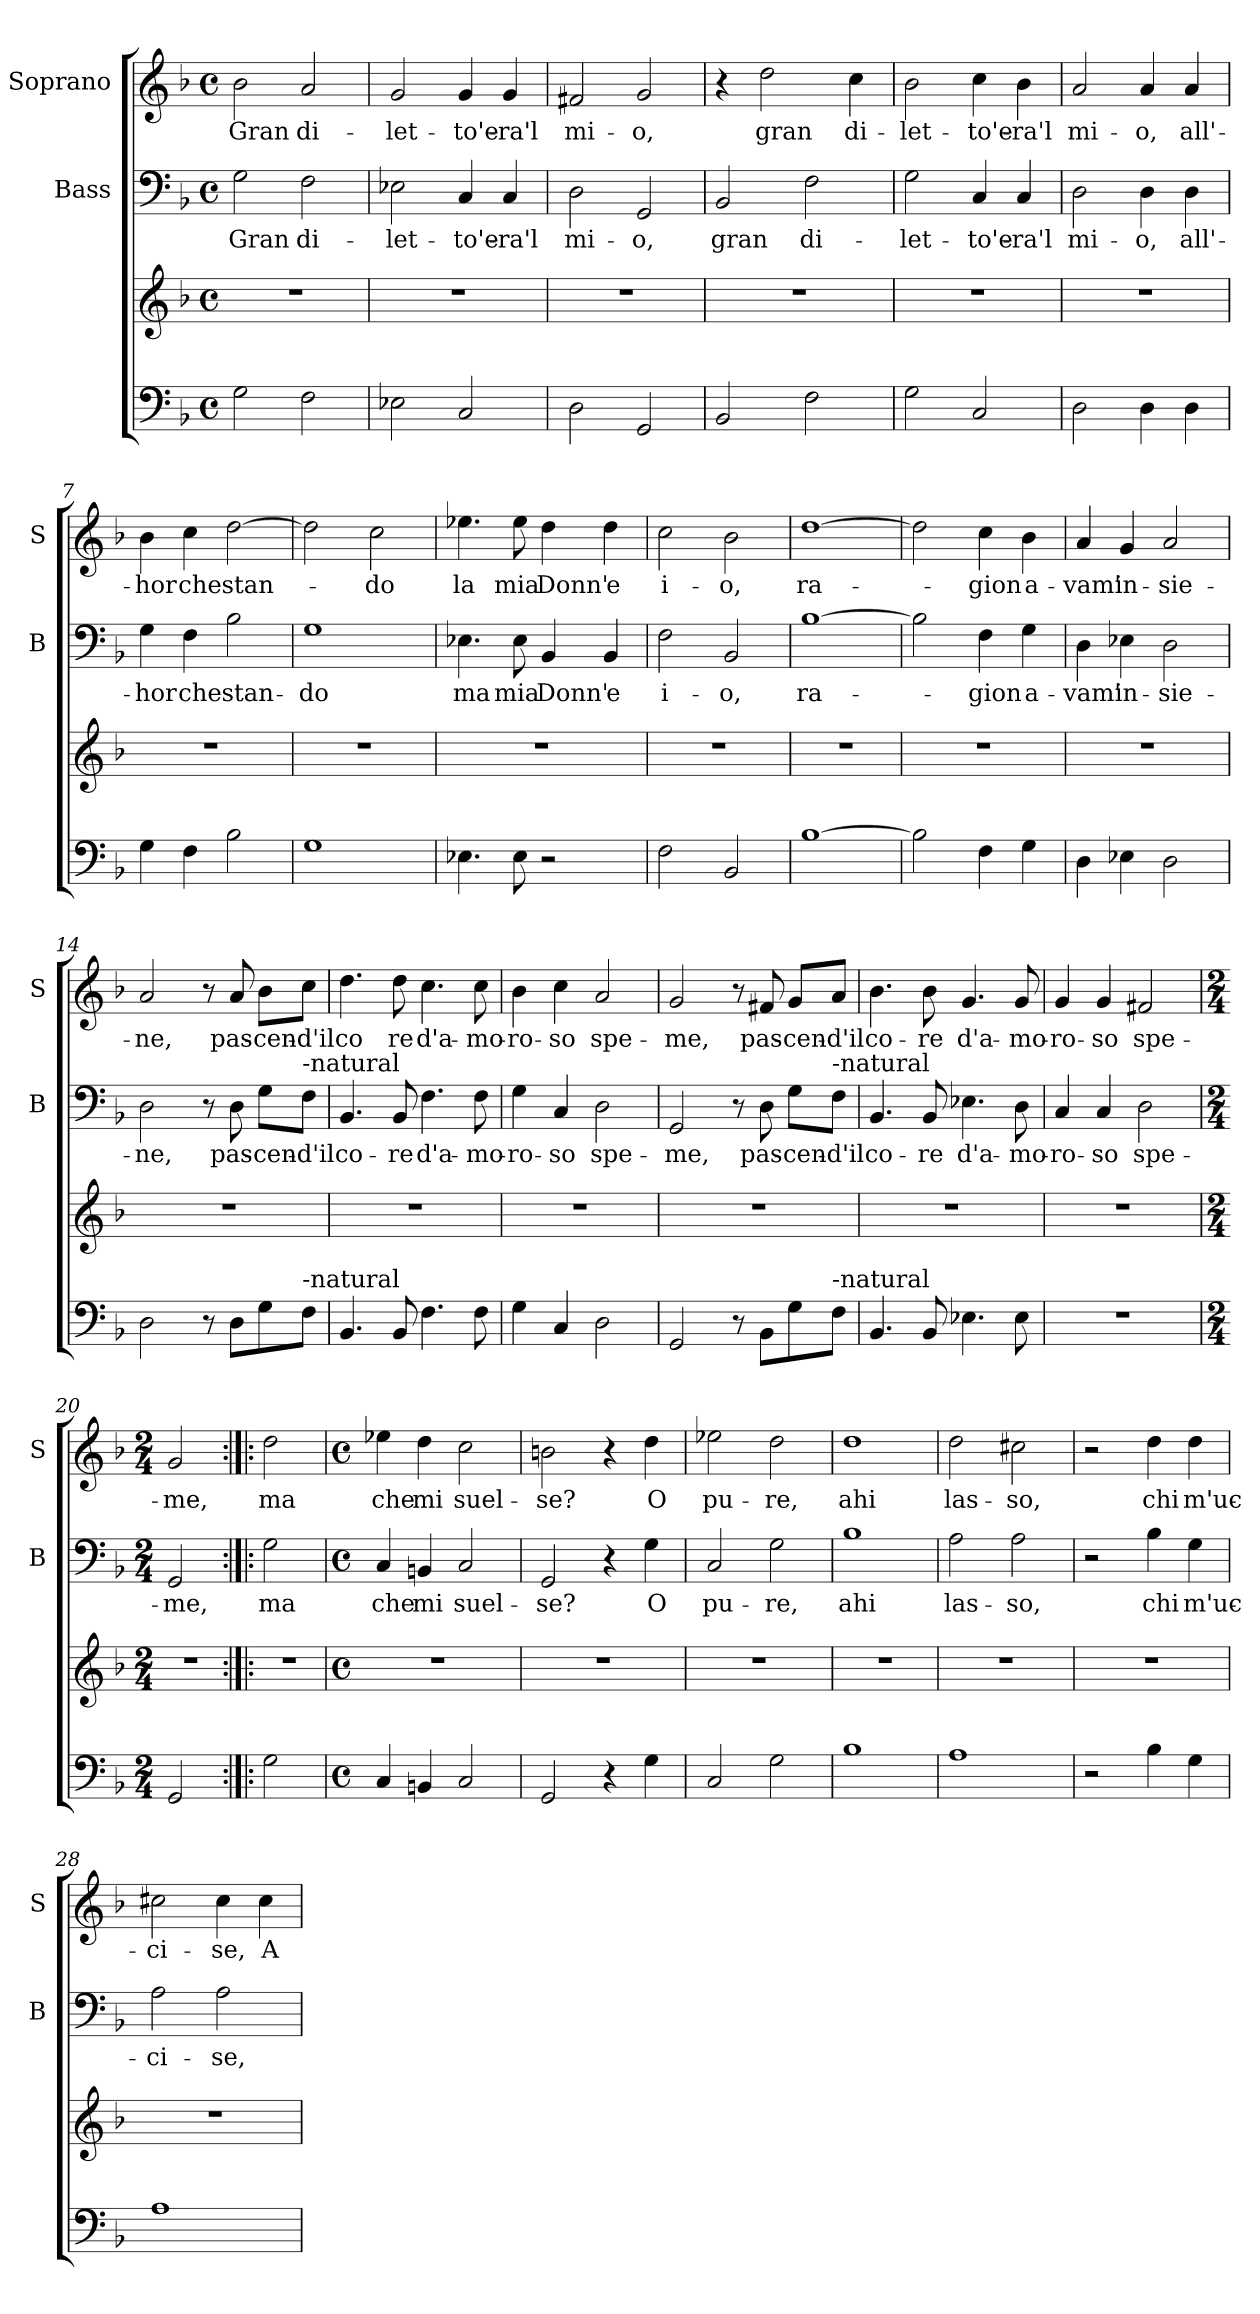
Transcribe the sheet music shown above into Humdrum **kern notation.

**kern	**kern	**kern	**text	**kern	**text
*part3	*part3	*part2	*part2	*part1	*part1
*staff4	*staff3	*staff2	*staff2	*staff1	*staff1
*	*	*I"Bass	*	*I"Soprano	*
*	*	*I'B	*	*I'S	*
*clefF4	*clefG2	*clefF4	*	*clefG2	*
*k[b-]	*k[b-]	*k[b-]	*	*k[b-]	*
*F:	*F:	*F:	*	*F:	*
*M4/4	*M4/4	*M4/4	*	*M4/4	*
*met(c)	*met(c)	*met(c)	*	*met(c)	*
=1	=1	=1	=1	=1	=1
!	!	!	!LO:LY:b	!	!LO:LY:b
2G\	1r	2G\	Gran	2b-\	Gran
!	!	!	!LO:LY:b	!	!LO:LY:b
2F\	.	2F\	di-	2a/	di-
=2	=2	=2	=2	=2	=2
!	!	!	!LO:LY:b	!	!LO:LY:b
2E-X\	1r	2E-X\	-let-	2g/	-let-
!	!	!	!LO:LY:b	!	!LO:LY:b
2C/	.	4C/	-to'e-	4g/	-to'e-
!	!	!	!LO:LY:b	!	!LO:LY:b
.	.	4C/	-ra'l	4g/	-ra'l
=3	=3	=3	=3	=3	=3
!	!	!	!LO:LY:b	!	!LO:LY:b
2D\	1r	2D\	mi-	2f#X/	mi-
!	!	!	!LO:LY:b	!	!LO:LY:b
2GG/	.	2GG/	-o,	2g/	-o,
=4	=4	=4	=4	=4	=4
!	!	!	!LO:LY:b	!	!
2BB-/	1r	2BB-/	gran	4r	.
!	!	!	!	!	!LO:LY:b
.	.	.	.	2dd\	gran
!	!	!	!LO:LY:b	!	!
2F\	.	2F\	di-	.	.
!	!	!	!	!	!LO:LY:b
.	.	.	.	4cc\	di-
=5	=5	=5	=5	=5	=5
!	!	!	!LO:LY:b	!	!LO:LY:b
2G\	1r	2G\	-let-	2b-\	-let-
!	!	!	!LO:LY:b	!	!LO:LY:b
2C/	.	4C/	-to'e-	4cc\	-to'e-
!	!	!	!LO:LY:b	!	!LO:LY:b
.	.	4C/	-ra'l	4b-\	-ra'l
=6	=6	=6	=6	=6	=6
!	!	!	!LO:LY:b	!	!LO:LY:b
2D\	1r	2D\	mi-	2a/	mi-
!	!	!	!LO:LY:b	!	!LO:LY:b
4D\	.	4D\	-o,	4a/	-o,
!	!	!	!LO:LY:b	!	!LO:LY:b
4D\	.	4D\	all'-	4a/	all'-
!!LO:LB:g=z
=7	=7	=7	=7	=7	=7
!	!	!	!LO:LY:b	!	!LO:LY:b
4G\	1r	4G\	-hor	4b-\	-hor
!	!	!	!LO:LY:b	!	!LO:LY:b
4F\	.	4F\	che	4cc\	che
!	!	!	!LO:LY:b	!	!LO:LY:b
2B-\	.	2B-\	stan-	[2dd\	stan-
=8	=8	=8	=8	=8	=8
!	!	!	!LO:LY:b	!	!
1G	1r	1G	-do	2dd\]	.
!	!	!	!	!	!LO:LY:b
.	.	.	.	2cc\	-do
=9	=9	=9	=9	=9	=9
!	!	!	!LO:LY:b	!	!LO:LY:b
4.E-X\	1r	4.E-X\	ma	4.ee-X\	la
!	!	!	!LO:LY:b	!	!LO:LY:b
8E-\	.	8E-\	mia	8ee-\	mia
!	!	!	!LO:LY:b	!	!LO:LY:b
2r	.	4BB-/	Donn'	4dd\	Donn'
!	!	!	!LO:LY:b	!	!LO:LY:b
.	.	4BB-/	e	4dd\	e
=10	=10	=10	=10	=10	=10
!	!	!	!LO:LY:b	!	!LO:LY:b
2F\	1r	2F\	i-	2cc\	i-
!	!	!	!LO:LY:b	!	!LO:LY:b
2BB-/	.	2BB-/	-o,	2b-\	-o,
=11	=11	=11	=11	=11	=11
!	!	!	!LO:LY:b	!	!LO:LY:b
[1B-	1r	[1B-	ra-	[1dd	ra-
=12	=12	=12	=12	=12	=12
2B-\]	1r	2B-\]	.	2dd\]	.
!	!	!	!LO:LY:b	!	!LO:LY:b
4F\	.	4F\	-gion	4cc\	-gion
!	!	!	!LO:LY:b	!	!LO:LY:b
4G\	.	4G\	a-	4b-\	a-
!!LO:LB:g=z
=13	=13	=13	=13	=13	=13
!	!	!	!LO:LY:b	!	!LO:LY:b
4D\	1r	4D\	-vam'	4a/	-vam'
!	!	!	!LO:LY:b	!	!LO:LY:b
4E-X\	.	4E-X\	in-	4g/	in-
!	!	!	!LO:LY:b	!	!LO:LY:b
2D\	.	2D\	-sie-	2a/	-sie-
=14	=14	=14	=14	=14	=14
!	!	!	!LO:LY:b	!	!LO:LY:b
2D\	1r	2D\	-ne,	2a/	-ne,
8r	.	8r	.	8r	.
!	!	!	!LO:LY:b	!	!LO:LY:b
8D\L	.	8D\	pas-	8a/	pas-
!	!	!	!LO:LY:b	!	!LO:LY:b
8G\	.	8G\L	-cen-	8b-\L	-cen-
!	!	!LO:TX:a:t=-natural	!	!	!
!LO:TX:a:t=-natural	!	!	!	!	!
!	!	!	!LO:LY:b	!	!LO:LY:b
8F\J	.	8F\J	-d'il	8cc\J	-d'il
=15	=15	=15	=15	=15	=15
!	!	!	!LO:LY:b	!	!LO:LY:b
4.BB-/	1r	4.BB-/	co-	4.dd\	co
!	!	!	!LO:LY:b	!	!LO:LY:b
8BB-/	.	8BB-/	-re	8dd\	re
!	!	!	!LO:LY:b	!	!LO:LY:b
4.F\	.	4.F\	d'a-	4.cc\	d'a-
!	!	!	!LO:LY:b	!	!LO:LY:b
8F\	.	8F\	-mo-	8cc\	-mo-
=16	=16	=16	=16	=16	=16
!	!	!	!LO:LY:b	!	!LO:LY:b
4G\	1r	4G\	-ro-	4b-\	-ro-
!	!	!	!LO:LY:b	!	!LO:LY:b
4C/	.	4C/	-so	4cc\	-so
!	!	!	!LO:LY:b	!	!LO:LY:b
2D\	.	2D\	spe-	2a/	spe-
=17	=17	=17	=17	=17	=17
!	!	!	!LO:LY:b	!	!LO:LY:b
2GG/	1r	2GG/	-me,	2g/	-me,
8r	.	8r	.	8r	.
!	!	!	!LO:LY:b	!	!LO:LY:b
8BB-\L	.	8D\	pas-	8f#X/	pas-
!	!	!	!LO:LY:b	!	!LO:LY:b
8G\	.	8G\L	-cen-	8g/L	-cen-
!	!	!LO:TX:a:t=-natural	!	!	!
!LO:TX:a:t=-natural	!	!	!	!	!
!	!	!	!LO:LY:b	!	!LO:LY:b
8F\J	.	8F\J	-d'il	8a/J	-d'il
!!LO:PB:g=z
=18	=18	=18	=18	=18	=18
!	!	!	!LO:LY:b	!	!LO:LY:b
4.BB-/	1r	4.BB-/	co-	4.b-\	co-
!	!	!	!LO:LY:b	!	!LO:LY:b
8BB-/	.	8BB-/	-re	8b-\	-re
!	!	!	!LO:LY:b	!	!LO:LY:b
4.E-X\	.	4.E-X\	d'a-	4.g/	d'a-
!	!	!	!LO:LY:b	!	!LO:LY:b
8E-\	.	8D\	-mo-	8g/	-mo-
=19	=19	=19	=19	=19	=19
!	!	!	!LO:LY:b	!	!LO:LY:b
1r	1r	4C/	-ro-	4g/	-ro-
!	!	!	!LO:LY:b	!	!LO:LY:b
.	.	4C/	-so	4g/	-so
!	!	!	!LO:LY:b	!	!LO:LY:b
.	.	2D\	spe-	2f#X/	spe-
=20	=20	=20	=20	=20	=20
*M2/4	*M2/4	*M2/4	*	*M2/4	*
!	!	!	!LO:LY:b	!	!LO:LY:b
2GG/	2r	2GG/	-me,	2g/	-me,
=21:|!|:	=21:|!|:	=21:|!|:	=21:|!|:	=21:|!|:	=21:|!|:
!	!	!	!LO:LY:b	!	!LO:LY:b
2G\	2r	2G\	ma	2dd\	ma
=22	=22	=22	=22	=22	=22
*M4/4	*M4/4	*M4/4	*	*M4/4	*
*met(c)	*met(c)	*met(c)	*	*met(c)	*
!	!	!	!LO:LY:b	!	!LO:LY:b
4C/	1r	4C/	che	4ee-X\	che
!	!	!	!LO:LY:b	!	!LO:LY:b
4BBn/	.	4BBn/	mi	4dd\	mi
!	!	!	!LO:LY:b	!	!LO:LY:b
2C/	.	2C/	suel-	2cc\	suel-
=23	=23	=23	=23	=23	=23
!	!	!	!LO:LY:b	!	!LO:LY:b
2GG/	1r	2GG/	-se?	2bn\	-se?
4r	.	4r	.	4r	.
!	!	!	!LO:LY:b	!	!LO:LY:b
4G\	.	4G\	O	4dd\	O
!!LO:LB:g=z
=24	=24	=24	=24	=24	=24
!	!	!	!LO:LY:b	!	!LO:LY:b
2C/	1r	2C/	pu-	2ee-X\	pu-
!	!	!	!LO:LY:b	!	!LO:LY:b
2G\	.	2G\	-re,	2dd\	-re,
=25	=25	=25	=25	=25	=25
!	!	!	!LO:LY:b	!	!LO:LY:b
1B-	1r	1B-	ahi	1dd	ahi
=26	=26	=26	=26	=26	=26
!	!	!	!LO:LY:b	!	!LO:LY:b
1A	1r	2A\	las-	2dd\	las-
!	!	!	!LO:LY:b	!	!LO:LY:b
.	.	2A\	-so,	2cc#X\	-so,
=27	=27	=27	=27	=27	=27
2r	1r	2r	.	2r	.
!	!	!	!LO:LY:b	!	!LO:LY:b
4B-\	.	4B-\	chi	4dd\	chi
!	!	!	!LO:LY:b	!	!LO:LY:b
4G\	.	4G\	m'uc-	4dd\	m'uc-
=28	=28	=28	=28	=28	=28
!	!	!	!LO:LY:b	!	!LO:LY:b
1A	1r	2A\	-ci-	2cc#X\	-ci-
!	!	!	!LO:LY:b	!	!LO:LY:b
.	.	2A\	-se,	4cc#\	-se,
!	!	!	!	!	!LO:LY:b
.	.	.	.	4cc#\	A-
=	=	=	=	=	=
*-	*-	*-	*-	*-	*-
